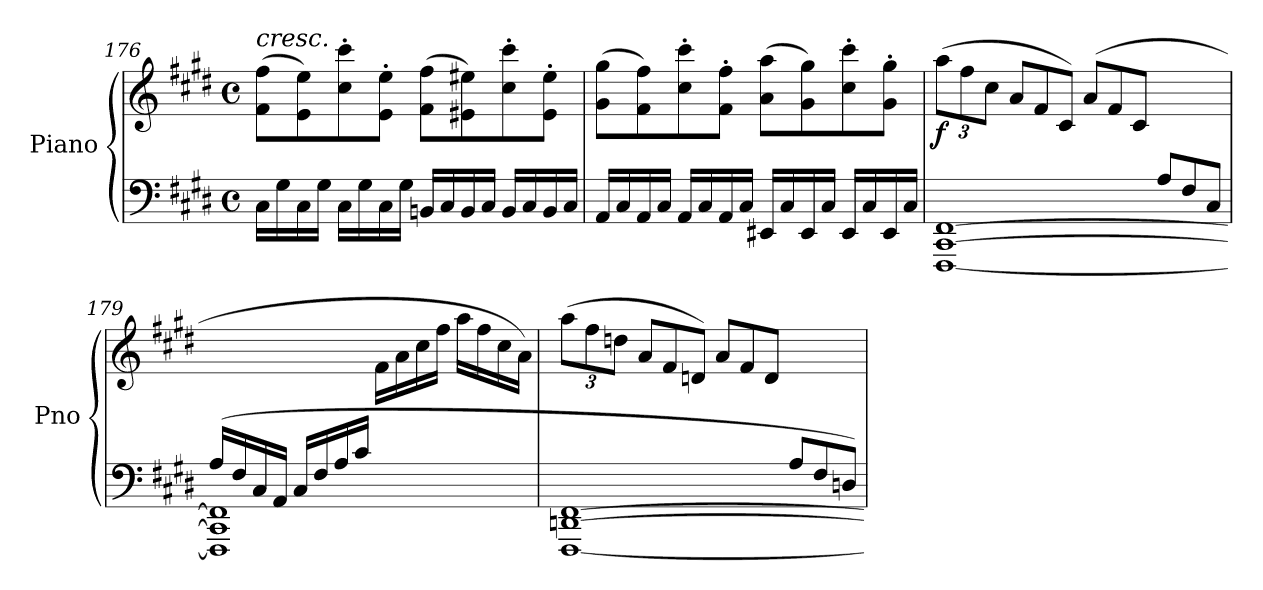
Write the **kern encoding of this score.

**kern	**kern	**dynam
*part1	*part1	*part1
*staff2	*staff1	*staff1/2
*I"Piano	*	*
*I'Pno	*	*
*clefF4	*clefG2	*
*k[f#c#g#d#]	*k[f#c#g#d#]	*
*M4/4	*M4/4	*
*met(c)	*met(c)	*
=176	=176	=176
!	!LO:TX:a:i:t=cresc.	!
16C#\LL	(8f#\ 8ff#\L	.
16G#\	.	.
16C#\	8e\ 8ee\)	.
16G#\JJ	.	.
16C#\LL	8cc#\' 8ccc#\'	.
16G#\	.	.
16C#\	8e\' 8ee\'J	.
16G#\JJ	.	.
16BBn/LL	(8f#\ 8ff#\L	.
16C#/	.	.
16BB/	8e#X\ 8ee#X\)	.
16C#/JJ	.	.
16BB/LL	8cc#\' 8ccc#\'	.
16C#/	.	.
16BB/	8e#\' 8ee#\'J	.
16C#/JJ	.	.
!!LO:LB:g=z
=177	=177	=177
16AA/LL	(8g#\ 8gg#\L	.
16C#/	.	.
16AA/	8f#\ 8ff#\)	.
16C#/JJ	.	.
16AA/LL	8cc#\' 8ccc#\'	.
16C#/	.	.
16AA/	8f#\' 8ff#\'J	.
16C#/JJ	.	.
16EE#X/LL	(8a\ 8aa\L	.
16C#/	.	.
16EE#/	8g#\ 8gg#\)	.
16C#/JJ	.	.
16EE#/LL	8cc#\' 8ccc#\'	.
16C#/	.	.
16EE#/	8g#\' 8gg#\'J	.
16C#/JJ	.	.
=178	=178	=178
*^	*	*
*	*	*Xbrackettup	*
!	!	!	!LO:DY:b
2.ryy	[1FFF# [1CC# [1FF#	(12aa\L	f
.	.	12ff#\	.
.	.	12cc#\J	.
*	*	*Xtuplet	*
.	.	12a/L	.
.	.	12f#/	.
.	.	12c#/J)	.
.	.	(>12a/L	.
.	.	12f#/	.
.	.	12c#/J	.
*Xtuplet	*	*	*
12A/L	.	4ryy	.
12F#/	.	.	.
12C#/J)	.	.	.
=179	=179	=179	=179
(16A/LL	1FFF#] 1CC#] 1FF#]	2ryy	.
16F#/	.	.	.
16C#/	.	.	.
16AA/JJ	.	.	.
16C#/LL	.	.	.
16F#/	.	.	.
16A/	.	.	.
16c#/JJ	.	.	.
2ryy	.	16f#\LL	.
.	.	16a\	.
.	.	16cc#\	.
.	.	16ff#\JJ	.
.	.	16aa\LL	.
.	.	16ff#\	.
.	.	16cc#\	.
.	.	16a\JJ)	.
!!LO:LB:g=z
=180	=180	=180	=180
*	*	*tuplet	*
2.ryy	[1FFF# [1DDn [1FF#	(12aa\L	.
.	.	12ff#\	.
.	.	12ddn\J	.
*	*	*Xtuplet	*
.	.	12a/L	.
.	.	12f#/	.
.	.	12dn/J)	.
.	.	(>12a/L	.
.	.	12f#/	.
.	.	12d/J	.
12A/L	.	4ryy	.
12F#/	.	.	.
12Dn/J)	.	.	.
*v	*v	*	*
=	=	=
*-	*-	*-
